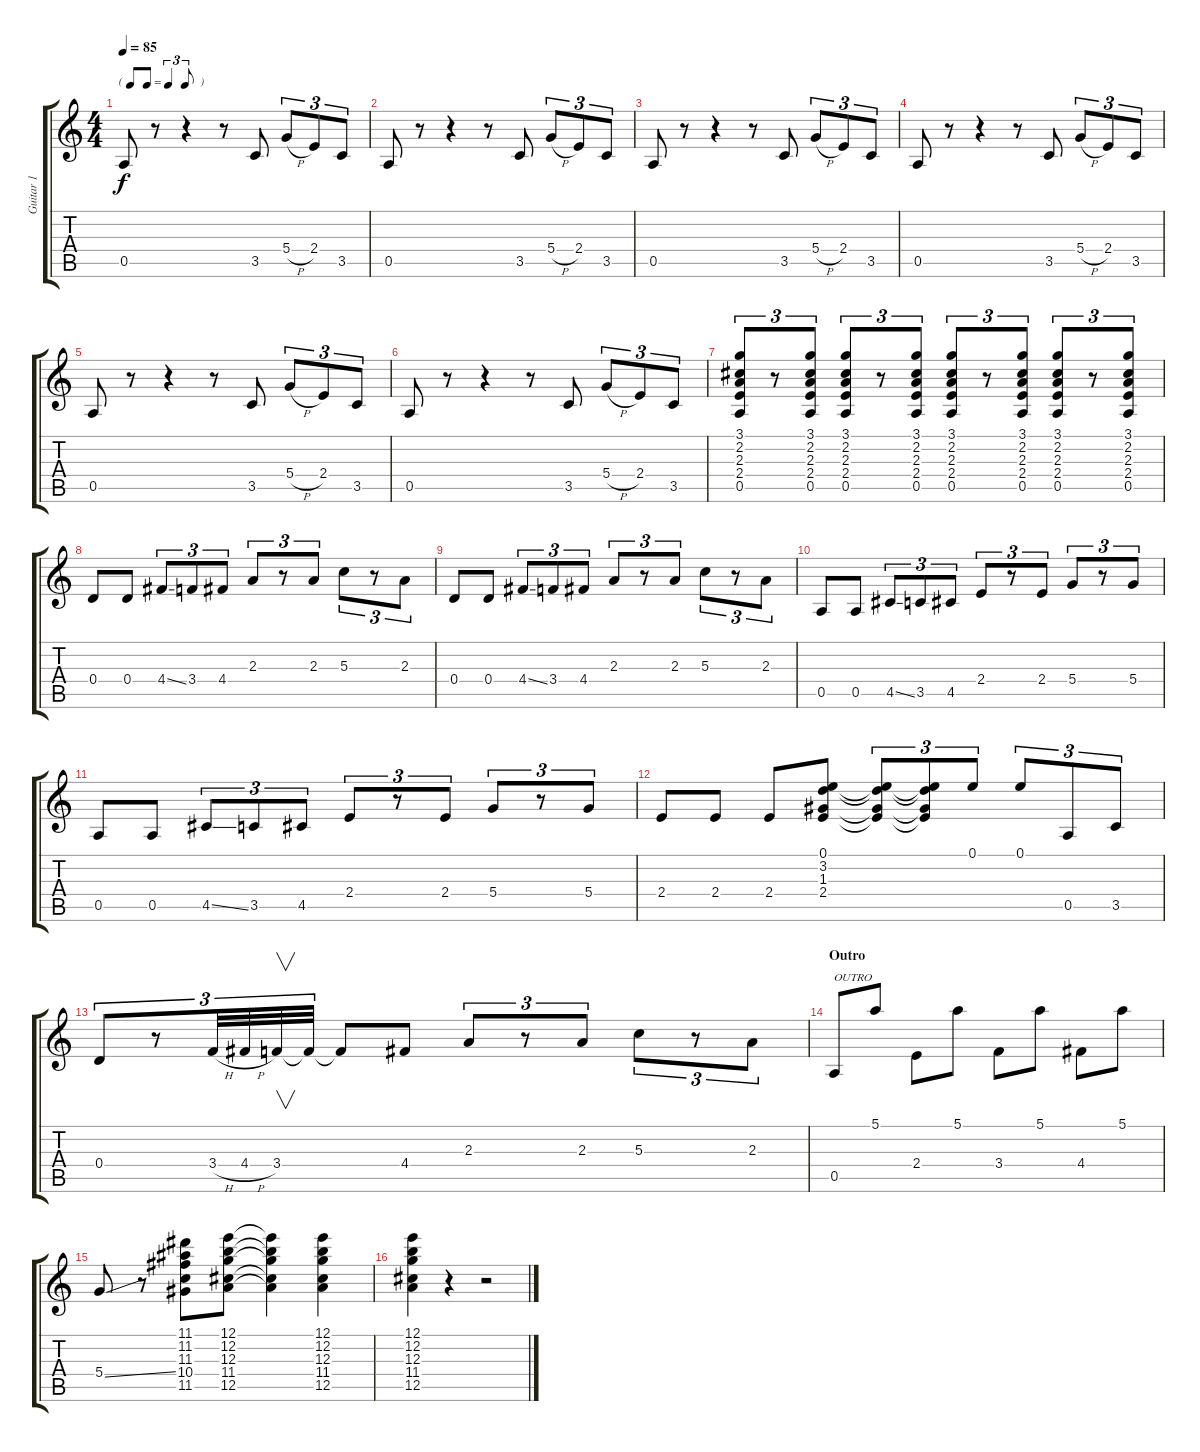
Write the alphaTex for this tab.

\track ("Guitar 1" "Guitar 1") {instrument overdrivenguitar}
\staff {score tabs}
\tuning (E4 B3 G3 D3 A2 E2) {hide}
\ts (4 4)
\tf triplet8th
\tempo 85
\clef g2
\ks c
0.5.8{dy f} r.8 r.4 r.8 3.5.8 5.4{h}.8{tu (3 2)} 2.4.8{tu (3 2)} 3.5.8{tu (3 2)} |
0.5.8 r.8 r.4 r.8 3.5.8 5.4{h}.8{tu (3 2)} 2.4.8{tu (3 2)} 3.5.8{tu (3 2)} |
0.5.8 r.8 r.4 r.8 3.5.8 5.4{h}.8{tu (3 2)} 2.4.8{tu (3 2)} 3.5.8{tu (3 2)} |
0.5.8 r.8 r.4 r.8 3.5.8 5.4{h}.8{tu (3 2)} 2.4.8{tu (3 2)} 3.5.8{tu (3 2)} |
0.5.8 r.8 r.4 r.8 3.5.8 5.4{h}.8{tu (3 2)} 2.4.8{tu (3 2)} 3.5.8{tu (3 2)} |
0.5.8 r.8 r.4 r.8 3.5.8 5.4{h}.8{tu (3 2)} 2.4.8{tu (3 2)} 3.5.8{tu (3 2)} |
(3.1 2.2 2.3 2.4 0.5).8{tu (3 2)} r.8{tu (3 2)} (3.1 2.2 2.3 2.4 0.5).8{tu (3 2)} (3.1 2.2 2.3 2.4 0.5).8{tu (3 2)} r.8{tu (3 2)} (3.1 2.2 2.3 2.4 0.5).8{tu (3 2)} (3.1 2.2 2.3 2.4 0.5).8{tu (3 2)} r.8{tu (3 2)} (3.1 2.2 2.3 2.4 0.5).8{tu (3 2)} (3.1 2.2 2.3 2.4 0.5).8{tu (3 2)} r.8{tu (3 2)} (3.1 2.2 2.3 2.4 0.5).8{tu (3 2)} |
0.4.8 0.4.8 4.4{ss}.8{tu (3 2)} 3.4.8{tu (3 2)} 4.4.8{tu (3 2)} 2.3.8{tu (3 2)} r.8{tu (3 2)} 2.3.8{tu (3 2)} 5.3.8{tu (3 2)} r.8{tu (3 2)} 2.3.8{tu (3 2)} |
0.4.8 0.4.8 4.4{ss}.8{tu (3 2)} 3.4.8{tu (3 2)} 4.4.8{tu (3 2)} 2.3.8{tu (3 2)} r.8{tu (3 2)} 2.3.8{tu (3 2)} 5.3.8{tu (3 2)} r.8{tu (3 2)} 2.3.8{tu (3 2)} |
0.5.8 0.5.8 4.5{ss}.8{tu (3 2)} 3.5.8{tu (3 2)} 4.5.8{tu (3 2)} 2.4.8{tu (3 2)} r.8{tu (3 2)} 2.4.8{tu (3 2)} 5.4.8{tu (3 2)} r.8{tu (3 2)} 5.4.8{tu (3 2)} |
0.5.8 0.5.8 4.5{ss}.8{tu (3 2)} 3.5.8{tu (3 2)} 4.5.8{tu (3 2)} 2.4.8{tu (3 2)} r.8{tu (3 2)} 2.4.8{tu (3 2)} 5.4.8{tu (3 2)} r.8{tu (3 2)} 5.4.8{tu (3 2)} |
2.4.8 2.4.8 2.4.8 (0.1 3.2 1.3 2.4).8 (0.1{t} 3.2{t} 1.3{t} 2.4{t}).8{tu (3 2)} (0.1{t} 3.2{t} 1.3{t} 2.4{t}).8{tu (3 2)} 0.1.8{tu (3 2)} 0.1.8{tu (3 2)} 0.5.8{tu (3 2)} 3.5.8{tu (3 2)} |
0.4.8{tu (3 2)} r.8{tu (3 2)} 3.4{h}.32{tu (3 2)} 4.4{h}.32{tu (3 2)} 3.4.32{v tu (3 2)} 3.4{t}.32{tu (3 2)} 3.4{t}.8 4.4.8 2.3.8{tu (3 2)} r.8{tu (3 2)} 2.3.8{tu (3 2)} 5.3.8{tu (3 2)} r.8{tu (3 2)} 2.3.8{tu (3 2)} |
\section ("" "Outro")
0.5.8{txt "OUTRO"} 5.1.8 2.4.8 5.1.8 3.4.8 5.1.8 4.4.8 5.1.8 |
5.4{ss}.8 r.8 (11.1 11.2 11.3 10.4 11.5).8 (12.1 12.2 12.3 11.4 12.5).8 (12.1{t} 12.2{t} 12.3{t} 11.4{t} 12.5{t}).4 (12.1 12.2 12.3 11.4 12.5).4 |
(12.1 12.2 12.3 11.4 12.5).4 r.4 r.2
